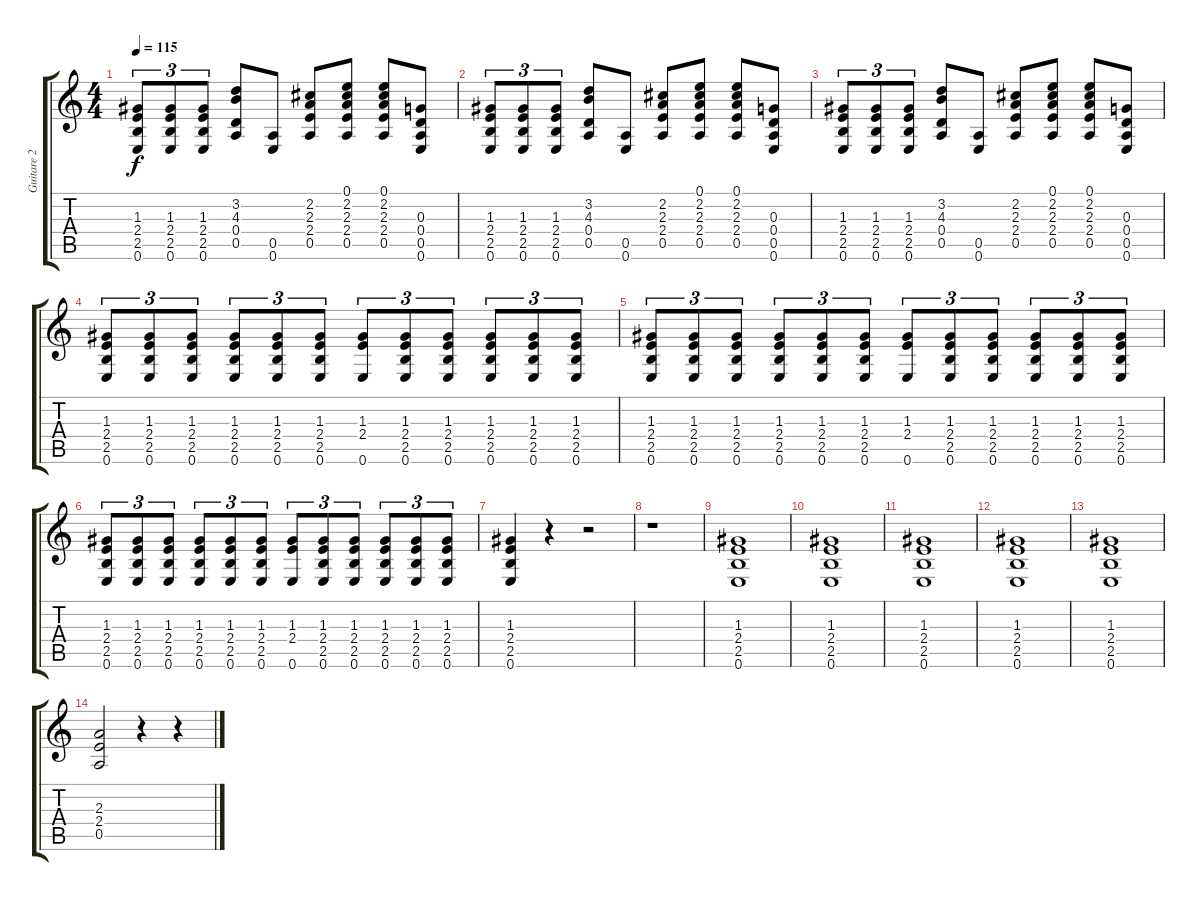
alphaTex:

\track ("Guitare 2" "Guitare 2") {instrument distortionguitar}
\staff {score tabs}
\tuning (E4 B3 G3 D3 A2 E2) {hide}
\ts (4 4)
\tempo 115
\clef g2
\ks c
(1.3 2.4 2.5 0.6).8{tu (3 2) dy f} (1.3 2.4 2.5 0.6).8{tu (3 2)} (1.3 2.4 2.5 0.6).8{tu (3 2)} (3.2 4.3 0.4 0.5).8 (0.5 0.6).8 (2.2 2.3 2.4 0.5).8 (0.1 2.2 2.3 2.4 0.5).8 (0.1 2.2 2.3 2.4 0.5).8 (0.3 0.4 0.5 0.6).8 |
(1.3 2.4 2.5 0.6).8{tu (3 2)} (1.3 2.4 2.5 0.6).8{tu (3 2)} (1.3 2.4 2.5 0.6).8{tu (3 2)} (3.2 4.3 0.4 0.5).8 (0.5 0.6).8 (2.2 2.3 2.4 0.5).8 (0.1 2.2 2.3 2.4 0.5).8 (0.1 2.2 2.3 2.4 0.5).8 (0.3 0.4 0.5 0.6).8 |
(1.3 2.4 2.5 0.6).8{tu (3 2)} (1.3 2.4 2.5 0.6).8{tu (3 2)} (1.3 2.4 2.5 0.6).8{tu (3 2)} (3.2 4.3 0.4 0.5).8 (0.5 0.6).8 (2.2 2.3 2.4 0.5).8 (0.1 2.2 2.3 2.4 0.5).8 (0.1 2.2 2.3 2.4 0.5).8 (0.3 0.4 0.5 0.6).8 |
(1.3 2.4 2.5 0.6).8{tu (3 2)} (1.3 2.4 2.5 0.6).8{tu (3 2)} (1.3 2.4 2.5 0.6).8{tu (3 2)} (1.3 2.4 2.5 0.6).8{tu (3 2)} (1.3 2.4 2.5 0.6).8{tu (3 2)} (1.3 2.4 2.5 0.6).8{tu (3 2)} (1.3 2.4 0.6).8{tu (3 2)} (1.3 2.4 2.5 0.6).8{tu (3 2)} (1.3 2.4 2.5 0.6).8{tu (3 2)} (1.3 2.4 2.5 0.6).8{tu (3 2)} (1.3 2.4 2.5 0.6).8{tu (3 2)} (1.3 2.4 2.5 0.6).8{tu (3 2)} |
(1.3 2.4 2.5 0.6).8{tu (3 2)} (1.3 2.4 2.5 0.6).8{tu (3 2)} (1.3 2.4 2.5 0.6).8{tu (3 2)} (1.3 2.4 2.5 0.6).8{tu (3 2)} (1.3 2.4 2.5 0.6).8{tu (3 2)} (1.3 2.4 2.5 0.6).8{tu (3 2)} (1.3 2.4 0.6).8{tu (3 2)} (1.3 2.4 2.5 0.6).8{tu (3 2)} (1.3 2.4 2.5 0.6).8{tu (3 2)} (1.3 2.4 2.5 0.6).8{tu (3 2)} (1.3 2.4 2.5 0.6).8{tu (3 2)} (1.3 2.4 2.5 0.6).8{tu (3 2)} |
(1.3 2.4 2.5 0.6).8{tu (3 2)} (1.3 2.4 2.5 0.6).8{tu (3 2)} (1.3 2.4 2.5 0.6).8{tu (3 2)} (1.3 2.4 2.5 0.6).8{tu (3 2)} (1.3 2.4 2.5 0.6).8{tu (3 2)} (1.3 2.4 2.5 0.6).8{tu (3 2)} (1.3 2.4 0.6).8{tu (3 2)} (1.3 2.4 2.5 0.6).8{tu (3 2)} (1.3 2.4 2.5 0.6).8{tu (3 2)} (1.3 2.4 2.5 0.6).8{tu (3 2)} (1.3 2.4 2.5 0.6).8{tu (3 2)} (1.3 2.4 2.5 0.6).8{tu (3 2)} |
(1.3 2.4 2.5 0.6).4 r.4 r.2 |
r.1 |
(1.3 2.4 2.5 0.6).1 |
(1.3 2.4 2.5 0.6).1 |
(1.3 2.4 2.5 0.6).1 |
(1.3 2.4 2.5 0.6).1 |
(1.3 2.4 2.5 0.6).1 |
(2.3 2.4 0.5).2 r.4 r.4
